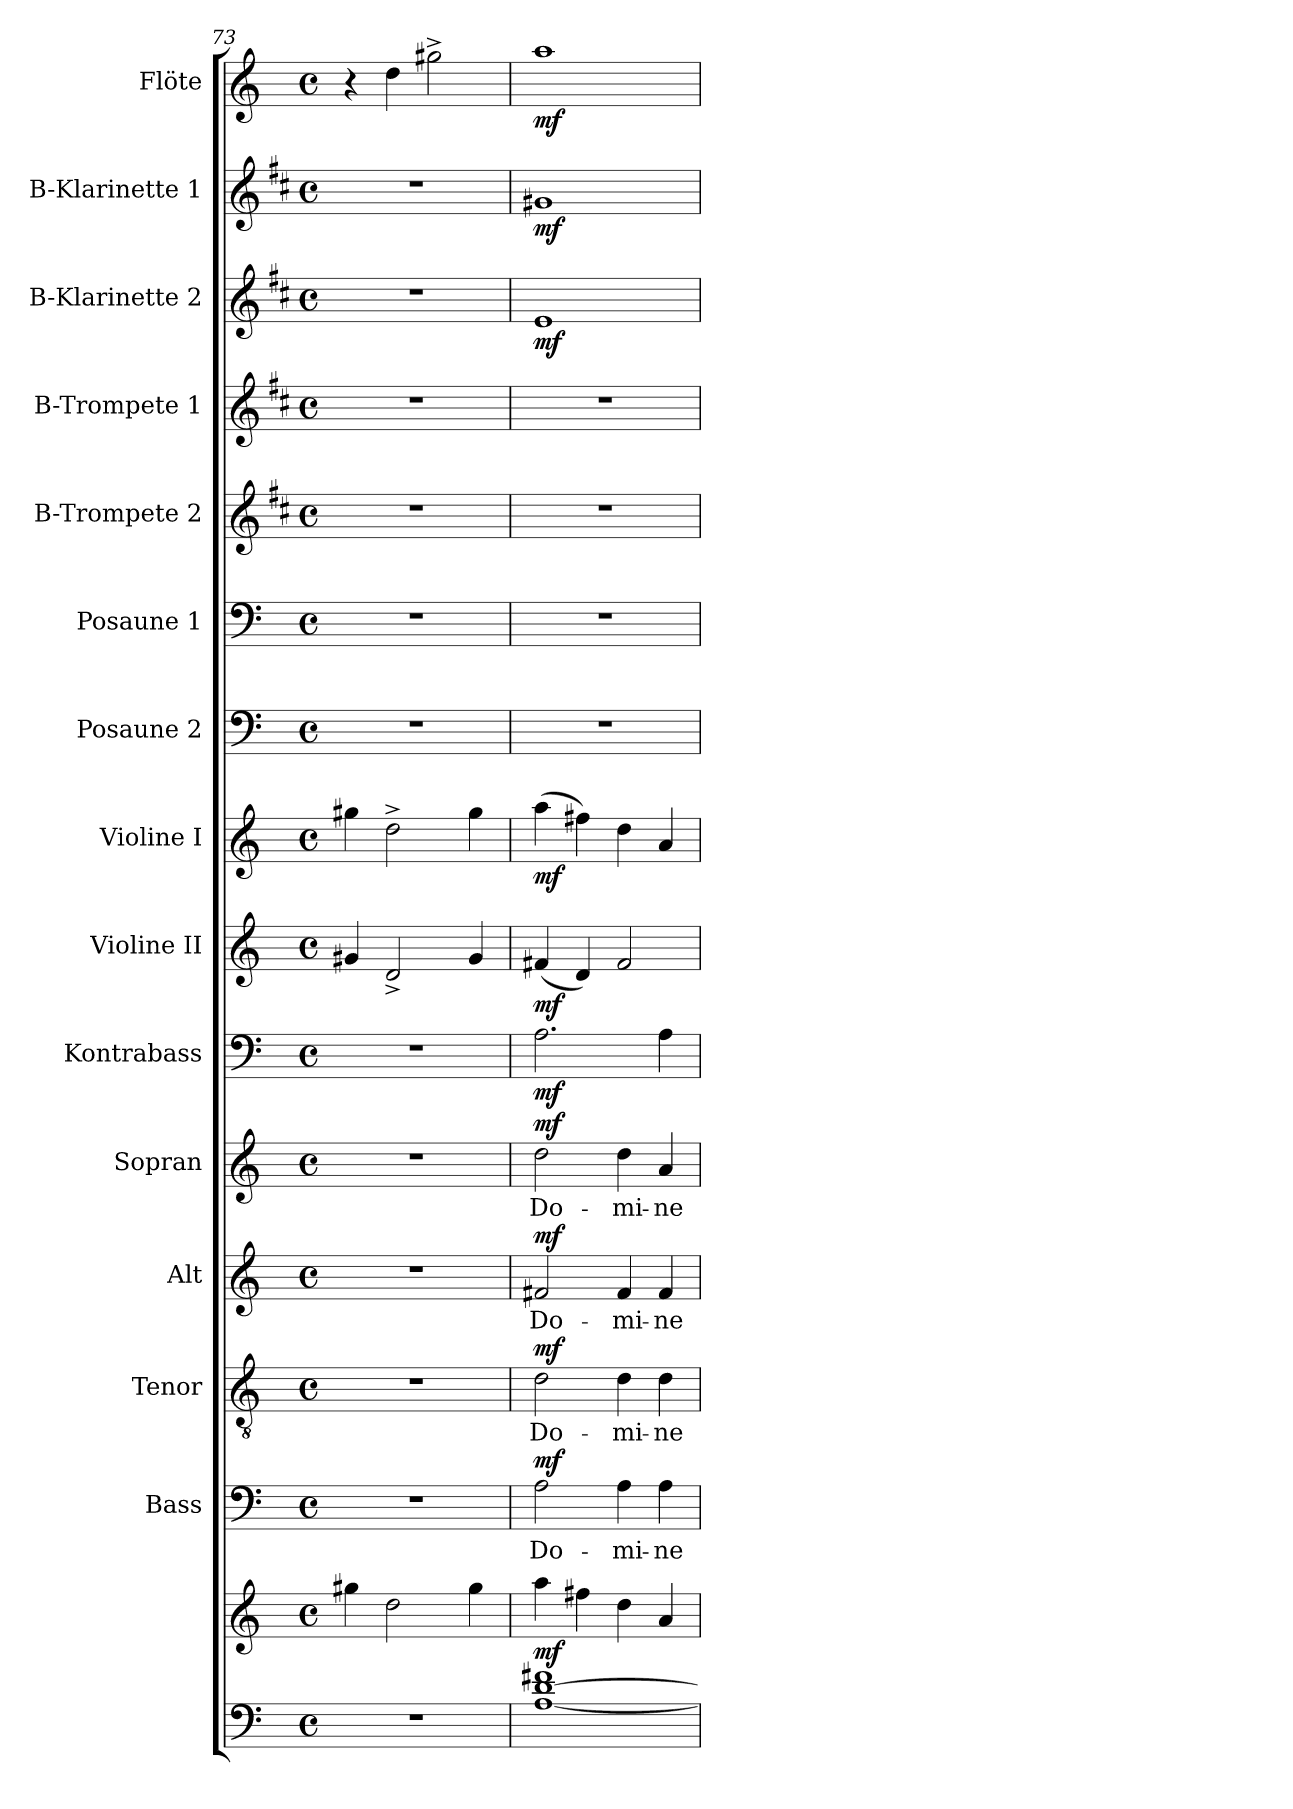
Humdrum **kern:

**kern	**kern	**dynam	**kern	**text	**dynam	**kern	**text	**dynam	**kern	**text	**dynam	**kern	**text	**dynam	**kern	**dynam	**kern	**dynam	**kern	**dynam	**kern	**kern	**kern	**kern	**kern	**dynam	**kern	**dynam	**kern	**dynam
*part15	*part15	*part15	*part14	*part14	*part14	*part13	*part13	*part13	*part12	*part12	*part12	*part11	*part11	*part11	*part10	*part10	*part9	*part9	*part8	*part8	*part7	*part6	*part5	*part4	*part3	*part3	*part2	*part2	*part1	*part1
*staff16	*staff15	*staff15/16	*staff14	*staff14	*staff14	*staff13	*staff13	*staff13	*staff12	*staff12	*staff12	*staff11	*staff11	*staff11	*staff10	*staff10	*staff9	*staff9	*staff8	*staff8	*staff7	*staff6	*staff5	*staff4	*staff3	*staff3	*staff2	*staff2	*staff1	*staff1
*	*	*	*I"Bass	*	*	*I"Tenor	*	*	*I"Alt	*	*	*I"Sopran	*	*	*I"Kontrabass	*	*I"Violine II	*	*I"Violine I	*	*I"Posaune 2	*I"Posaune 1	*I"B-Trompete 2	*I"B-Trompete 1	*I"B-Klarinette 2	*	*I"B-Klarinette 1	*	*I"Flöte	*
*	*	*	*I'B.	*	*	*I'T.	*	*	*I'A.	*	*	*I'S.	*	*	*I'Kb.	*	*I'Vl. II	*	*I'Vl. I	*	*I'Pos. 2	*I'Pos. 1	*I'B Trp. 2	*I'B Trp. 1	*I'B Kl. 2	*	*I'B Kl. 1	*	*I'Fl.	*
*clefF4	*clefG2	*	*clefF4	*	*	*clefGv2	*	*	*clefG2	*	*	*clefG2	*	*	*clefF4	*	*clefG2	*	*clefG2	*	*clefF4	*clefF4	*clefG2	*clefG2	*clefG2	*	*clefG2	*	*clefG2	*
*	*	*	*	*	*	*	*	*	*	*	*	*	*	*	*ITrd7c12	*	*	*	*	*	*	*	*ITrd1c2	*ITrd1c2	*ITrd1c2	*	*ITrd1c2	*	*	*
*k[]	*k[]	*	*k[]	*	*	*k[]	*	*	*k[]	*	*	*k[]	*	*	*k[]	*	*k[]	*	*k[]	*	*k[]	*k[]	*k[]	*k[]	*k[]	*	*k[]	*	*k[]	*
*C:	*C:	*	*C:	*	*	*C:	*	*	*C:	*	*	*C:	*	*	*C:	*	*C:	*	*C:	*	*C:	*C:	*C:	*C:	*C:	*	*C:	*	*C:	*
*M4/4	*M4/4	*	*M4/4	*	*	*M4/4	*	*	*M4/4	*	*	*M4/4	*	*	*M4/4	*	*M4/4	*	*M4/4	*	*M4/4	*M4/4	*M4/4	*M4/4	*M4/4	*	*M4/4	*	*M4/4	*
*met(c)	*met(c)	*	*met(c)	*	*	*met(c)	*	*	*met(c)	*	*	*met(c)	*	*	*met(c)	*	*met(c)	*	*met(c)	*	*met(c)	*met(c)	*met(c)	*met(c)	*met(c)	*	*met(c)	*	*met(c)	*
=73	=73	=73	=73	=73	=73	=73	=73	=73	=73	=73	=73	=73	=73	=73	=73	=73	=73	=73	=73	=73	=73	=73	=73	=73	=73	=73	=73	=73	=73	=73
1r	4gg#X\	.	1r	.	.	1r	.	.	1r	.	.	1r	.	.	1r	.	4g#X/	.	4gg#X\	.	1r	1r	1r	1r	1r	.	1r	.	4r	.
.	2dd\	.	.	.	.	.	.	.	.	.	.	.	.	.	.	.	2d^</	.	2dd^>\	.	.	.	.	.	.	.	.	.	4dd\	.
.	.	.	.	.	.	.	.	.	.	.	.	.	.	.	.	.	.	.	.	.	.	.	.	.	.	.	.	.	2gg#X^>\	.
.	4gg#\	.	.	.	.	.	.	.	.	.	.	.	.	.	.	.	4g#/	.	4gg#\	.	.	.	.	.	.	.	.	.	.	.
=74	=74	=74	=74	=74	=74	=74	=74	=74	=74	=74	=74	=74	=74	=74	=74	=74	=74	=74	=74	=74	=74	=74	=74	=74	=74	=74	=74	=74	=74	=74
!	!	!LO:DY:b	!	!LO:LY:b	!LO:DY:a	!	!LO:LY:b	!LO:DY:a	!	!LO:LY:b	!LO:DY:a	!	!LO:LY:b	!LO:DY:a	!	!LO:DY:b	!	!LO:DY:b	!	!LO:DY:b	!	!	!	!	!	!LO:DY:b	!	!LO:DY:b	!	!LO:DY:b
[1A [1d 1f#X	4aa\	mf	2A\	Do-	mf	2d\	Do-	mf	2f#X/	Do-	mf	2dd\	Do-	mf	2.AA\	mf	(<4f#X/	mf	(>4aa\	mf	1r	1r	1r	1r	1d	mf	1f#X	mf	1aa	mf
.	4ff#X\	.	.	.	.	.	.	.	.	.	.	.	.	.	.	.	4d/)	.	4ff#X\)	.	.	.	.	.	.	.	.	.	.	.
!	!	!	!	!LO:LY:b	!	!	!LO:LY:b	!	!	!LO:LY:b	!	!	!LO:LY:b	!	!	!	!	!	!	!	!	!	!	!	!	!	!	!	!	!
.	4dd\	.	4A\	-mi-	.	4d\	-mi-	.	4f#/	-mi-	.	4dd\	-mi-	.	.	.	2f#/	.	4dd\	.	.	.	.	.	.	.	.	.	.	.
!	!	!	!	!LO:LY:b	!	!	!LO:LY:b	!	!	!LO:LY:b	!	!	!LO:LY:b	!	!	!	!	!	!	!	!	!	!	!	!	!	!	!	!	!
.	4a/	.	4A\	-ne	.	4d\	-ne	.	4f#/	-ne	.	4a/	-ne	.	4AA\	.	.	.	4a/	.	.	.	.	.	.	.	.	.	.	.
=	=	=	=	=	=	=	=	=	=	=	=	=	=	=	=	=	=	=	=	=	=	=	=	=	=	=	=	=	=	=
*-	*-	*-	*-	*-	*-	*-	*-	*-	*-	*-	*-	*-	*-	*-	*-	*-	*-	*-	*-	*-	*-	*-	*-	*-	*-	*-	*-	*-	*-	*-
